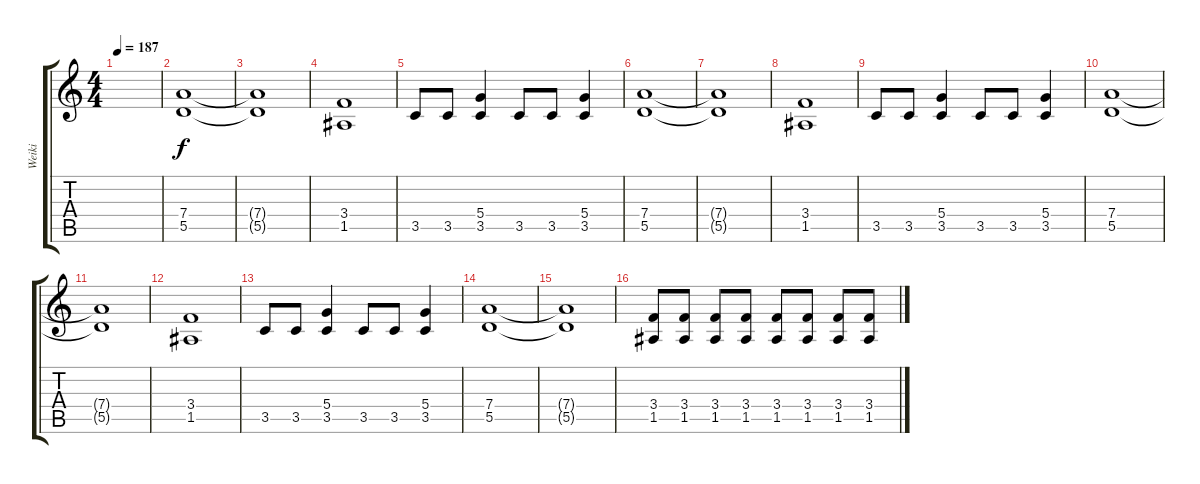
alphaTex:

\track ("Weiki" "Weiki") {instrument distortionguitar}
\staff {score tabs}
\tuning (E4 B3 G3 D3 A2 E2) {hide}
\ts (4 4)
\tempo 187
\clef g2
\ks c
|
(7.4 5.5).1{volume 13} |
(7.4{t} 5.5{t}).1 |
(3.4 1.5).1 |
3.5.8 3.5.8 (5.4 3.5).4 3.5.8 3.5.8 (5.4 3.5).4 |
(7.4 5.5).1 |
(7.4{t} 5.5{t}).1 |
(3.4 1.5).1 |
3.5.8 3.5.8 (5.4 3.5).4 3.5.8 3.5.8 (5.4 3.5).4 |
(7.4 5.5).1 |
(7.4{t} 5.5{t}).1 |
(3.4 1.5).1 |
3.5.8 3.5.8 (5.4 3.5).4 3.5.8 3.5.8 (5.4 3.5).4 |
(7.4 5.5).1 |
(7.4{t} 5.5{t}).1 |
(3.4 1.5).8 (3.4 1.5).8 (3.4 1.5).8 (3.4 1.5).8 (3.4 1.5).8 (3.4 1.5).8 (3.4 1.5).8 (3.4 1.5).8
